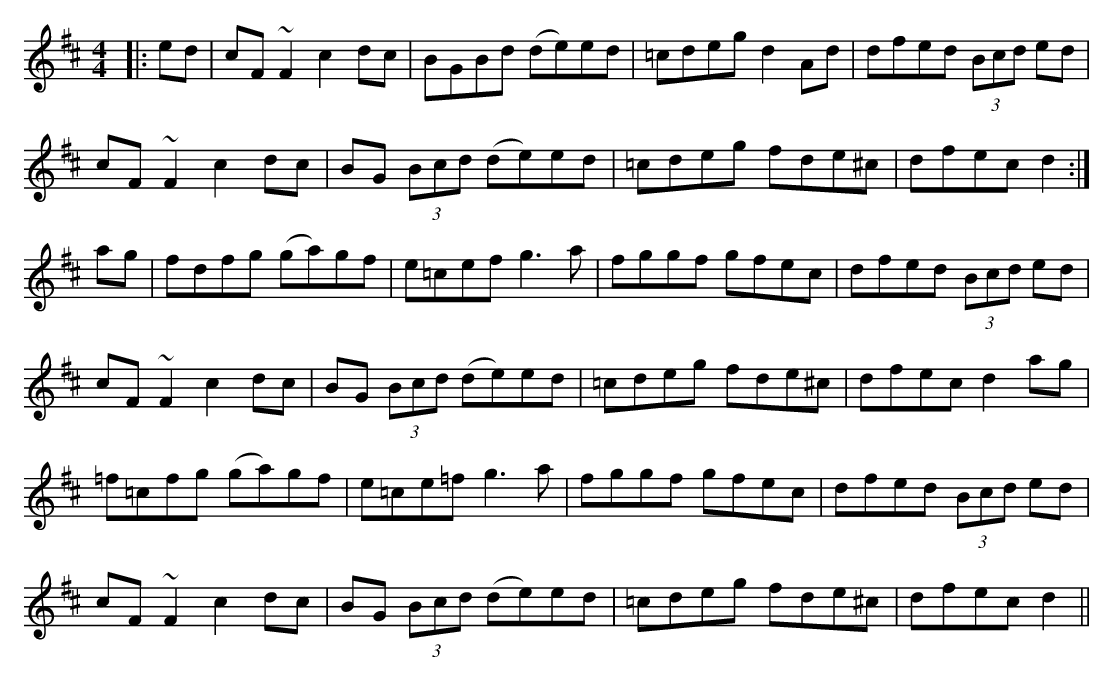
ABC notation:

X:1
M:4/4
K:D
|:ed|cF~F2 c2dc|BGBd (de)ed|=cdeg d2Ad|dfed (3Bcd ed|
cF~F2 c2dc|BG (3Bcd (de)ed|=cdeg fde^c|dfec d2:|
ag|fdfg (ga)gf|e=cef g3a|fggf gfec|dfed (3Bcd ed|
cF~F2 c2dc|BG (3Bcd (de)ed|=cdeg fde^c|dfec d2ag|
=f=cfg (ga)gf|e=ce=f g3a|fggf gfec|dfed (3Bcd ed|
cF~F2 c2dc|BG (3Bcd (de)ed|=cdeg fde^c|dfec d2||
